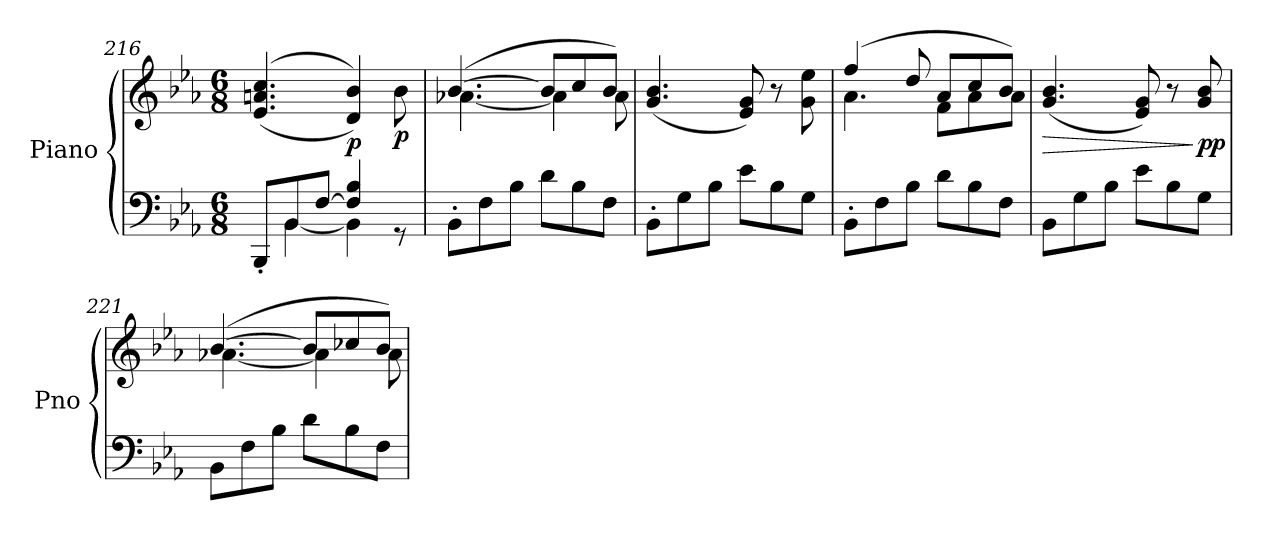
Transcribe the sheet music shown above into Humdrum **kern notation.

**kern	**kern	**dynam
*part1	*part1	*part1
*staff2	*staff1	*staff1/2
*I"Piano	*	*
*I'Pno	*	*
*clefF4	*clefG2	*
*k[b-e-a-]	*k[b-e-a-]	*
*M6/8	*M6/8	*
=216	=216	=216
*^	*	*
8BBB-'/L	8ryy	((>4.e-/ 4.an/ 4.cc/	.
8BB-/	[4BB-\	.	.
[8F/J	.	.	.
!	!	!	!LO:DY:b
4F/] 4B-/	4BB-\]	4d/ 4b-/))	p
!	!	!	!LO:DY:b
8rGG	8ryy	8b-\	p
*v	*v	*	*
=217	=217	=217
*	*^	*
8BB-'\L	([4.b-/	[4.a-X\	.
8F\	.	.	.
8B-\J	.	.	.
8d\L	8b-/L]	4a-\]	.
8B-\	8cc/	.	.
8F\J	8b-/J)	8a-\	.
*	*v	*v	*
!!LO:LB:g=z
=218	=218	=218
8BB-'\L	(4.g/ 4.b-/	.
8G\	.	.
8B-\J	.	.
8e-\L	8e-/ 8g/)	.
8B-\	8r	.
8G\J	8g\ 8ee-\	.
=219	=219	=219
*	*^	*
8BB-'\L	(4ff/	4.a-\	.
8F\	.	.	.
8B-\J	8dd/	.	.
8d\L	8a-/L	8f\L	.
8B-\	8cc/	8a-\	.
8F\J	8b-/J)	8a-\J	.
=220	=220	=220	=220
!	!	!	!LO:HP:b
*	*v	*v	*
8BB-\L	(4.g/ 4.b-/	>
8G\	.	.
8B-\J	.	.
8e-\L	8e-/ 8g/)	.
8B-\	8r	.
!	!	!LO:DY:n=1:b
8G\J	8g/ 8b-/	] pp
=221	=221	=221
*	*^	*
8BB-\L	([4.b-/	[4.a-X\	.
8F\	.	.	.
8B-\J	.	.	.
8d\L	8b-/L]	4a-\]	.
8B-\	8cc-X/	.	.
8F\J	8b-/J)	8a-\	.
*	*v	*v	*
=	=	=
*-	*-	*-
